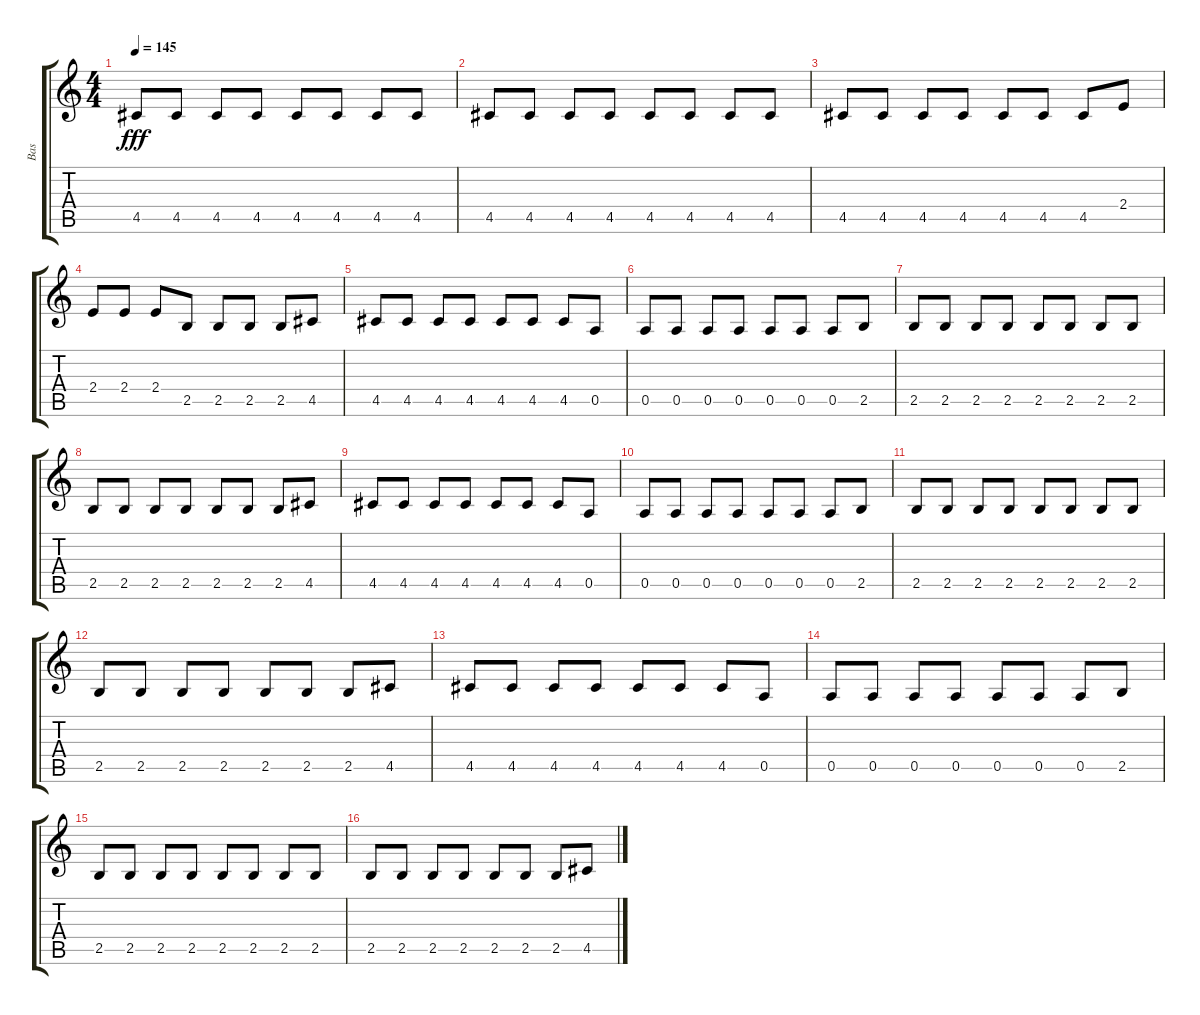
\track ("Bas" "Bas") {instrument electricbassfinger}
\staff {score tabs}
\tuning (E4 B3 G3 D3 A2 E2) {hide}
\ts (4 4)
\tempo 145
\clef g2
\ks c
4.5.8{dy fff} 4.5.8 4.5.8 4.5.8 4.5.8 4.5.8 4.5.8 4.5.8 |
4.5.8 4.5.8 4.5.8 4.5.8 4.5.8 4.5.8 4.5.8 4.5.8 |
4.5.8 4.5.8 4.5.8 4.5.8 4.5.8 4.5.8 4.5.8 2.4.8 |
2.4.8 2.4.8 2.4.8 2.5.8 2.5.8 2.5.8 2.5.8 4.5.8 |
4.5.8 4.5.8 4.5.8 4.5.8 4.5.8 4.5.8 4.5.8 0.5.8 |
0.5.8 0.5.8 0.5.8 0.5.8 0.5.8 0.5.8 0.5.8 2.5.8 |
2.5.8 2.5.8 2.5.8 2.5.8 2.5.8 2.5.8 2.5.8 2.5.8 |
2.5.8 2.5.8 2.5.8 2.5.8 2.5.8 2.5.8 2.5.8 4.5.8 |
4.5.8 4.5.8 4.5.8 4.5.8 4.5.8 4.5.8 4.5.8 0.5.8 |
0.5.8 0.5.8 0.5.8 0.5.8 0.5.8 0.5.8 0.5.8 2.5.8 |
2.5.8 2.5.8 2.5.8 2.5.8 2.5.8 2.5.8 2.5.8 2.5.8 |
2.5.8 2.5.8 2.5.8 2.5.8 2.5.8 2.5.8 2.5.8 4.5.8 |
4.5.8 4.5.8 4.5.8 4.5.8 4.5.8 4.5.8 4.5.8 0.5.8 |
0.5.8 0.5.8 0.5.8 0.5.8 0.5.8 0.5.8 0.5.8 2.5.8 |
2.5.8 2.5.8 2.5.8 2.5.8 2.5.8 2.5.8 2.5.8 2.5.8 |
2.5.8 2.5.8 2.5.8 2.5.8 2.5.8 2.5.8 2.5.8 4.5.8
